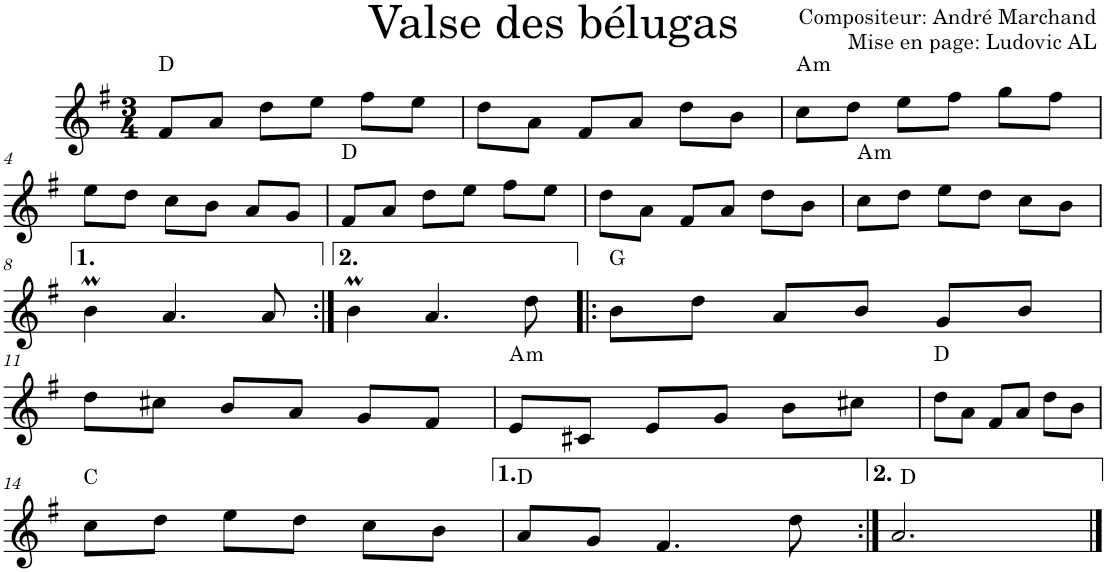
**kern	**harte
*part1	*part1
*staff1	*
*I"Violon	*
*I'Vln.	*
*clefG2	*
*k[f#]	*
*M3/4	*
=1	=1
8f#/L	D:maj
8a/J	.
8dd\L	.
8ee\J	.
8ff#\L	.
8ee\J	.
=2	=2
8dd\L	.
8a\J	.
8f#/L	.
8a/J	.
8dd\L	.
8b\J	.
=3	=3
!	!LO:H:kt=m
8cc\L	A:min
8dd\J	.
8ee\L	.
8ff#\J	.
8gg\L	.
8ff#\J	.
!!LO:LB:g=z
=4	=4
8ee\L	.
8dd\J	.
8cc\L	.
8b\J	.
8a/L	.
8g/J	.
=5	=5
8f#/L	D:maj
8a/J	.
8dd\L	.
8ee\J	.
8ff#\L	.
8ee\J	.
=6	=6
8dd\L	.
8a\J	.
8f#/L	.
8a/J	.
8dd\L	.
8b\J	.
=7	=7
!	!LO:H:kt=m
8cc\L	A:min
8dd\J	.
8ee\L	.
8dd\J	.
8cc\L	.
8b\J	.
!!LO:LB:g=z
=8	=8
4bm\	.
4.a/	.
8a/	.
=9:|!	=9:|!
4bm\	.
4.a/	.
8dd\	.
=10!|:	=10!|:
8b\L	G:maj
8dd\J	.
8a/L	.
8b/J	.
8g/L	.
8b/J	.
!!LO:LB:g=z
=11	=11
8dd\L	.
8cc#X\J	.
8b/L	.
8a/J	.
8g/L	.
8f#/J	.
=12	=12
!	!LO:H:kt=m
8e/L	A:min
8c#X/J	.
8e/L	.
8g/J	.
8b\L	.
8cc#X\J	.
=13	=13
8dd\L	D:maj
8a\J	.
8f#/L	.
8a/J	.
8dd\L	.
8b\J	.
!!LO:LB:g=z
=14	=14
8cc\L	C:maj
8dd\J	.
8ee\L	.
8dd\J	.
8cc\L	.
8b\J	.
=15	=15
8a/L	D:maj
8g/J	.
4.f#/	.
8dd\	.
=16:|!	=16:|!
2.a/	D:maj
==	==
*-	*-
